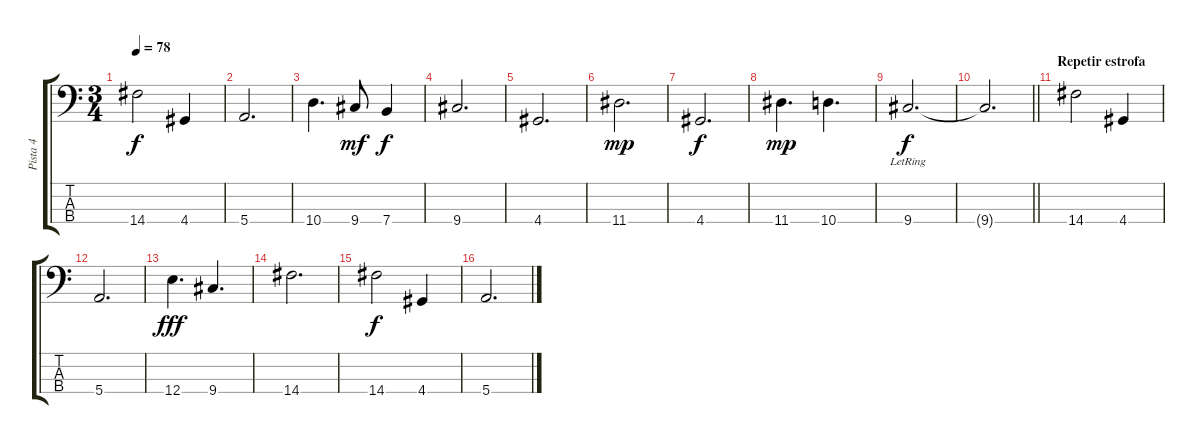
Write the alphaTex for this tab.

\track ("Pista 4" "Pista 4") {instrument electricbasspick}
\staff {score tabs}
\tuning (G2 D2 A1 E1) {hide}
\ts (3 4)
\tempo 78
\clef f4
\ks c
14.4.2{dy f} 4.4.4 |
5.4.2{d} |
10.4.4{d} 9.4.8{dy mf} 7.4.4{dy f} |
9.4.2{d} |
4.4.2{d} |
11.4.2{d dy mp} |
4.4.2{d dy f} |
11.4.4{d dy mp} 10.4.4{d} |
9.4{lr}.2{d dy f} |
\barLineRight lightlight
9.4{t}.2{d} |
\section ("" "Repetir estrofa")
14.4.2 4.4.4 |
5.4.2{d} |
12.4.4{d dy fff} 9.4.4{d} |
14.4.2{d} |
14.4.2{dy f} 4.4.4 |
5.4.2{d}
